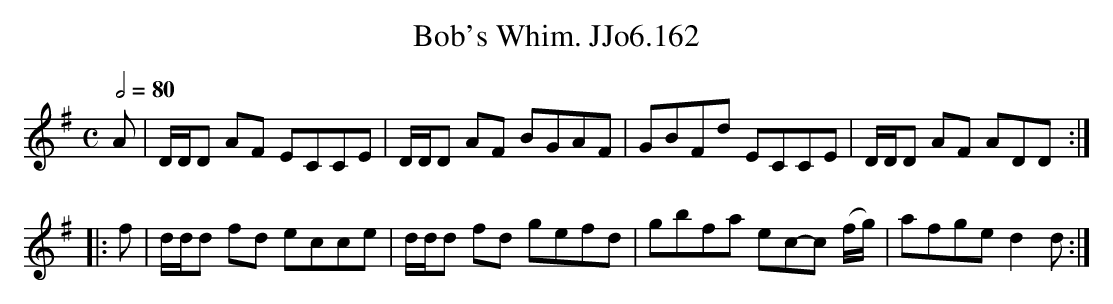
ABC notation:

X:1
T:Bob's Whim. JJo6.162
M:C
L:1/8
Q:1/2=80
K:G
A|D/D/D AF ECCE|D/D/D AF BGAF|GBFd ECCE|D/D/D AF ADD :|
|:f|d/d/d fd ecce|d/d/d fd gefd|gbfa ec-c (f/g/)|afge d2 d :|
